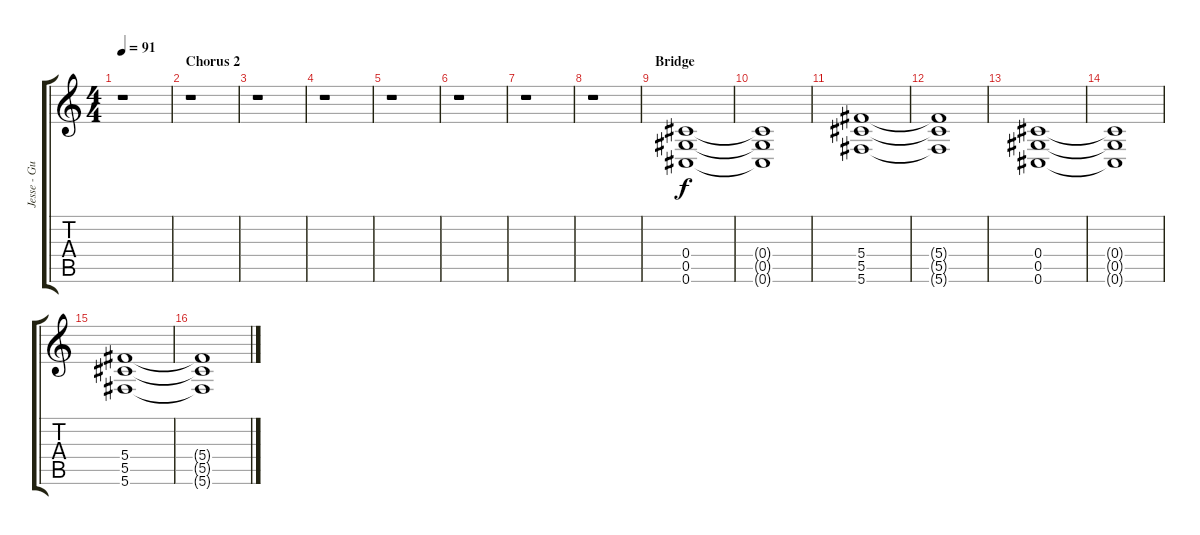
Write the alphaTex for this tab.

\track ("Jesse - Guitar 2 (Left)" "Jesse - Gu") {instrument distortionguitar}
\staff {score tabs}
\tuning (Eb4 Bb3 Gb3 Db3 Ab2 Db2) {hide}
\ts (4 4)
\tempo 91
\clef g2
\ks c
r.1{dy f} |
\section ("" "Chorus 2")
r.1 |
r.1 |
r.1 |
r.1 |
r.1 |
r.1 |
r.1 |
\section ("" "Bridge")
(0.4 0.5 0.6).1 |
(0.4{t} 0.5{t} 0.6{t}).1 |
(5.4 5.5 5.6).1 |
(5.4{t} 5.5{t} 5.6{t}).1 |
(0.4 0.5 0.6).1 |
(0.4{t} 0.5{t} 0.6{t}).1 |
(5.4 5.5 5.6).1 |
(5.4{t} 5.5{t} 5.6{t}).1
